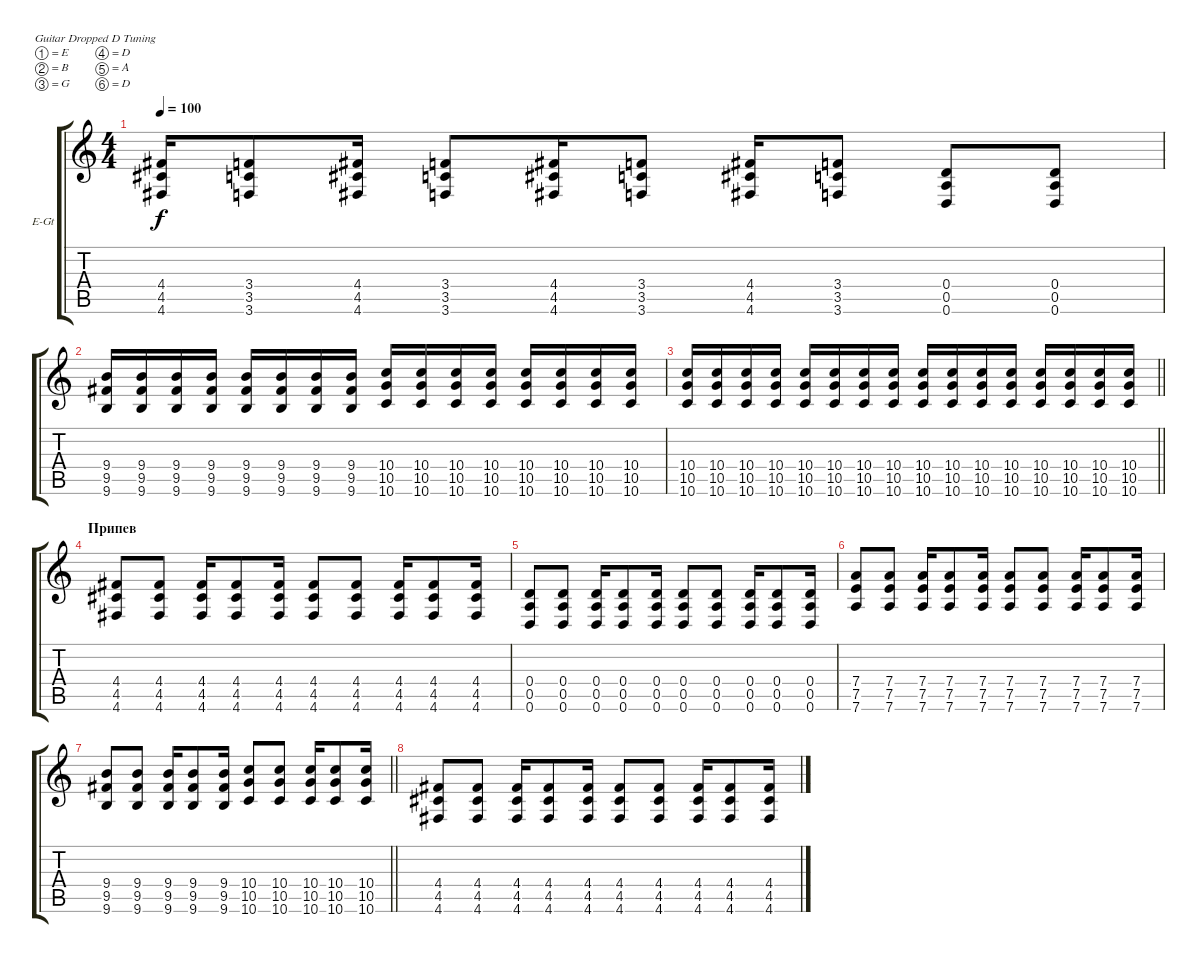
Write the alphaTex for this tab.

\bracketExtendMode groupsimilarinstruments
\firstSystemTrackNameOrientation horizontal
\otherSystemsTrackNameOrientation horizontal
\track ("Guitar" "E-Gt") {instrument distortionguitar}
\staff {score tabs}
\tuning (E4 B3 G3 D3 A2 D2)
\ts (4 4)
\tempo 100
\clef g2
\ks c
(4.4 4.5 4.6).16{dy f} (3.4 3.5 3.6).8 (4.4 4.5 4.6).16 (3.4 3.5 3.6).8 (4.4 4.5 4.6).16 (3.4 3.5 3.6).8 (4.4 4.5 4.6).16 (3.4 3.5 3.6).8 (0.4 0.5 0.6).8 (0.4 0.5 0.6).8 |
(9.4 9.5 9.6).16 (9.4 9.5 9.6).16 (9.4 9.5 9.6).16 (9.4 9.5 9.6).16 (9.4 9.5 9.6).16 (9.4 9.5 9.6).16 (9.4 9.5 9.6).16 (9.4 9.5 9.6).16 (10.4 10.5 10.6).16 (10.4 10.5 10.6).16 (10.4 10.5 10.6).16 (10.4 10.5 10.6).16 (10.4 10.5 10.6).16 (10.4 10.5 10.6).16 (10.4 10.5 10.6).16 (10.4 10.5 10.6).16 |
\barLineRight lightlight
(10.4 10.5 10.6).16 (10.4 10.5 10.6).16 (10.4 10.5 10.6).16 (10.4 10.5 10.6).16 (10.4 10.5 10.6).16 (10.4 10.5 10.6).16 (10.4 10.5 10.6).16 (10.4 10.5 10.6).16 (10.4 10.5 10.6).16 (10.4 10.5 10.6).16 (10.4 10.5 10.6).16 (10.4 10.5 10.6).16 (10.4 10.5 10.6).16 (10.4 10.5 10.6).16 (10.4 10.5 10.6).16 (10.4 10.5 10.6).16 |
\section ("" "Припев")
(4.4 4.5 4.6).8 (4.4 4.5 4.6).8 (4.4 4.5 4.6).16 (4.4 4.5 4.6).8 (4.4 4.5 4.6).16 (4.4 4.5 4.6).8 (4.4 4.5 4.6).8 (4.4 4.5 4.6).16 (4.4 4.5 4.6).8 (4.4 4.5 4.6).16 |
(0.4 0.5 0.6).8 (0.4 0.5 0.6).8 (0.4 0.5 0.6).16 (0.4 0.5 0.6).8 (0.4 0.5 0.6).16 (0.4 0.5 0.6).8 (0.4 0.5 0.6).8 (0.4 0.5 0.6).16 (0.4 0.5 0.6).8 (0.4 0.5 0.6).16 |
(7.4 7.5 7.6).8 (7.4 7.5 7.6).8 (7.4 7.5 7.6).16 (7.4 7.5 7.6).8 (7.4 7.5 7.6).16 (7.4 7.5 7.6).8 (7.4 7.5 7.6).8 (7.4 7.5 7.6).16 (7.4 7.5 7.6).8 (7.4 7.5 7.6).16 |
\barLineRight lightlight
(9.4 9.5 9.6).8 (9.4 9.5 9.6).8 (9.4 9.5 9.6).16 (9.4 9.5 9.6).8 (9.4 9.5 9.6).16 (10.4 10.5 10.6).8 (10.4 10.5 10.6).8 (10.4 10.5 10.6).16 (10.4 10.5 10.6).8 (10.4 10.5 10.6).16 |
(4.4 4.5 4.6).8 (4.4 4.5 4.6).8 (4.4 4.5 4.6).16 (4.4 4.5 4.6).8 (4.4 4.5 4.6).16 (4.4 4.5 4.6).8 (4.4 4.5 4.6).8 (4.4 4.5 4.6).16 (4.4 4.5 4.6).8 (4.4 4.5 4.6).16
